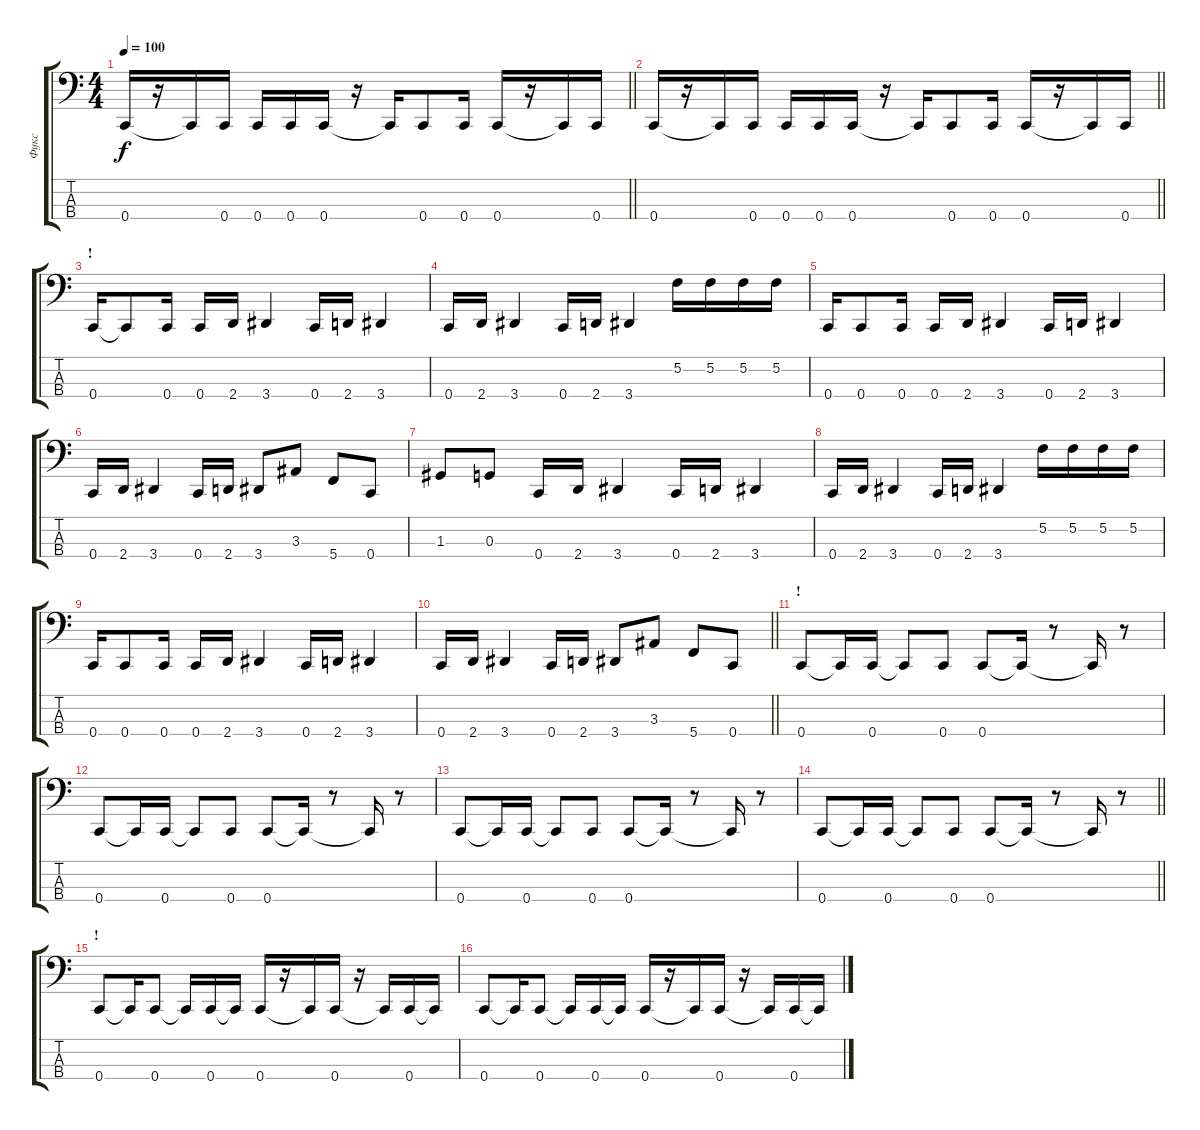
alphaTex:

\track ("Фукс" "Фукс") {instrument electricbasspick}
\staff {score tabs}
\tuning (F2 C2 G1 C1) {hide}
\ts (4 4)
\tempo 100
\clef f4
\barLineRight lightlight
\ks c
0.4.16{dy f} r.16 0.4{t}.16 0.4.16 0.4.16 0.4.16 0.4.16 r.16 0.4{t}.16 0.4.8 0.4.16 0.4.16 r.16 0.4{t}.16 0.4.16 |
\section ("" "")
\barLineRight lightlight
0.4.16 r.16 0.4{t}.16 0.4.16 0.4.16 0.4.16 0.4.16 r.16 0.4{t}.16 0.4.8 0.4.16 0.4.16 r.16 0.4{t}.16 0.4.16 |
\section ("" "!")
0.4.16 0.4{t}.8 0.4.16 0.4.16 2.4.16 3.4.4 0.4.16 2.4.16 3.4.4 |
0.4.16 2.4.16 3.4.4 0.4.16 2.4.16 3.4.4 5.2.16 5.2.16 5.2.16 5.2.16 |
0.4.16 0.4.8 0.4.16 0.4.16 2.4.16 3.4.4 0.4.16 2.4.16 3.4.4 |
0.4.16 2.4.16 3.4.4 0.4.16 2.4.16 3.4.8 3.3.8 5.4.8 0.4.8 |
1.3.8 0.3.8 0.4.16 2.4.16 3.4.4 0.4.16 2.4.16 3.4.4 |
0.4.16 2.4.16 3.4.4 0.4.16 2.4.16 3.4.4 5.2.16 5.2.16 5.2.16 5.2.16 |
0.4.16 0.4.8 0.4.16 0.4.16 2.4.16 3.4.4 0.4.16 2.4.16 3.4.4 |
\barLineRight lightlight
0.4.16 2.4.16 3.4.4 0.4.16 2.4.16 3.4.8 3.3.8 5.4.8 0.4.8 |
\section ("" "!")
0.4.8 0.4{t}.16 0.4.16 0.4{t}.8 0.4.8 0.4.8 0.4{t}.16 r.8 0.4{t}.16 r.8 |
0.4.8 0.4{t}.16 0.4.16 0.4{t}.8 0.4.8 0.4.8 0.4{t}.16 r.8 0.4{t}.16 r.8 |
0.4.8 0.4{t}.16 0.4.16 0.4{t}.8 0.4.8 0.4.8 0.4{t}.16 r.8 0.4{t}.16 r.8 |
\barLineRight lightlight
0.4.8 0.4{t}.16 0.4.16 0.4{t}.8 0.4.8 0.4.8 0.4{t}.16 r.8 0.4{t}.16 r.8 |
\section ("" "!")
0.4.8 0.4{t}.16 0.4.8 0.4{t}.16 0.4.16 0.4{t}.16 0.4.16 r.16 0.4{t}.16 0.4.16 r.16 0.4{t}.16 0.4.16 0.4{t}.16 |
0.4.8 0.4{t}.16 0.4.8 0.4{t}.16 0.4.16 0.4{t}.16 0.4.16 r.16 0.4{t}.16 0.4.16 r.16 0.4{t}.16 0.4.16 0.4{t}.16
